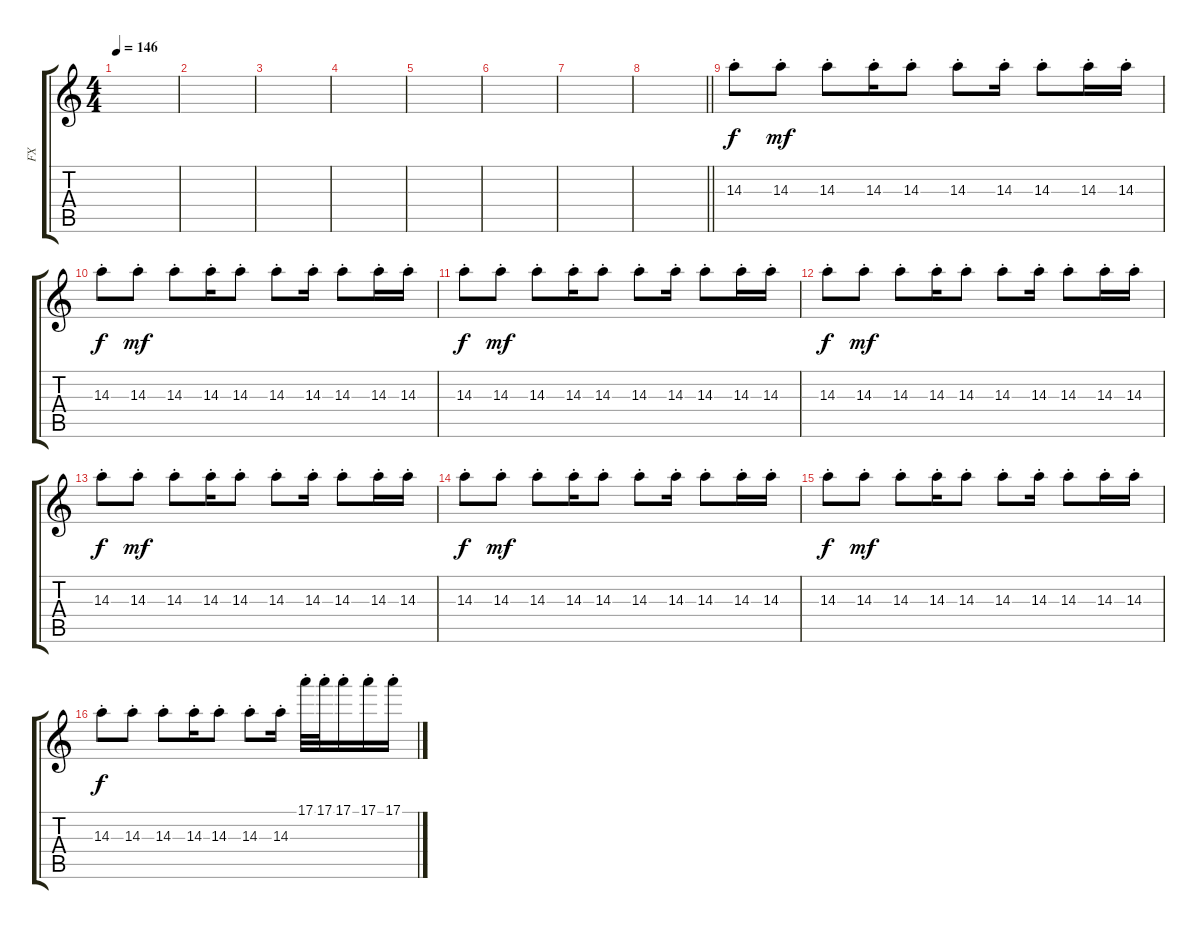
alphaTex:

\track ("FX" "FX") {instrument recorder}
\staff {score tabs}
\tuning (E5 B4 G4 D4 A3 E3) {hide}
\ts (4 4)
\tempo 146
\clef g2
\ks c
|
|
|
|
|
|
|
\barLineRight lightlight
|
14.3{st}.8{balance 2} 14.3{st}.8{dy mf} 14.3{st}.8 14.3{st}.16 14.3{st}.8{balance 8} 14.3{st}.8{balance 11} 14.3{st}.16 14.3{st}.8{balance 14} 14.3{st}.16 14.3{st}.16 |
14.3{st}.8{dy f balance 2} 14.3{st}.8{dy mf} 14.3{st}.8 14.3{st}.16 14.3{st}.8{balance 8} 14.3{st}.8{balance 11} 14.3{st}.16 14.3{st}.8{balance 14} 14.3{st}.16 14.3{st}.16 |
14.3{st}.8{dy f balance 2} 14.3{st}.8{dy mf} 14.3{st}.8 14.3{st}.16 14.3{st}.8{balance 8} 14.3{st}.8{balance 11} 14.3{st}.16 14.3{st}.8{balance 14} 14.3{st}.16 14.3{st}.16 |
14.3{st}.8{dy f balance 2} 14.3{st}.8{dy mf} 14.3{st}.8 14.3{st}.16 14.3{st}.8{balance 8} 14.3{st}.8{balance 11} 14.3{st}.16 14.3{st}.8{balance 14} 14.3{st}.16 14.3{st}.16 |
14.3{st}.8{dy f balance 2} 14.3{st}.8{dy mf} 14.3{st}.8 14.3{st}.16 14.3{st}.8{balance 8} 14.3{st}.8{balance 11} 14.3{st}.16 14.3{st}.8{balance 14} 14.3{st}.16 14.3{st}.16 |
14.3{st}.8{dy f balance 2} 14.3{st}.8{dy mf} 14.3{st}.8 14.3{st}.16 14.3{st}.8{balance 8} 14.3{st}.8{balance 11} 14.3{st}.16 14.3{st}.8{balance 14} 14.3{st}.16 14.3{st}.16 |
14.3{st}.8{dy f balance 2} 14.3{st}.8{dy mf} 14.3{st}.8 14.3{st}.16 14.3{st}.8{balance 8} 14.3{st}.8{balance 11} 14.3{st}.16 14.3{st}.8{balance 14} 14.3{st}.16 14.3{st}.16 |
14.3{st}.8{dy f balance 2} 14.3{st}.8 14.3{st}.8 14.3{st}.16 14.3{st}.8{balance 8} 14.3{st}.8{balance 11} 14.3{st}.16 17.1{st}.32{balance 14} 17.1{st}.32 17.1{st}.16 17.1{st}.16 17.1{st}.16
